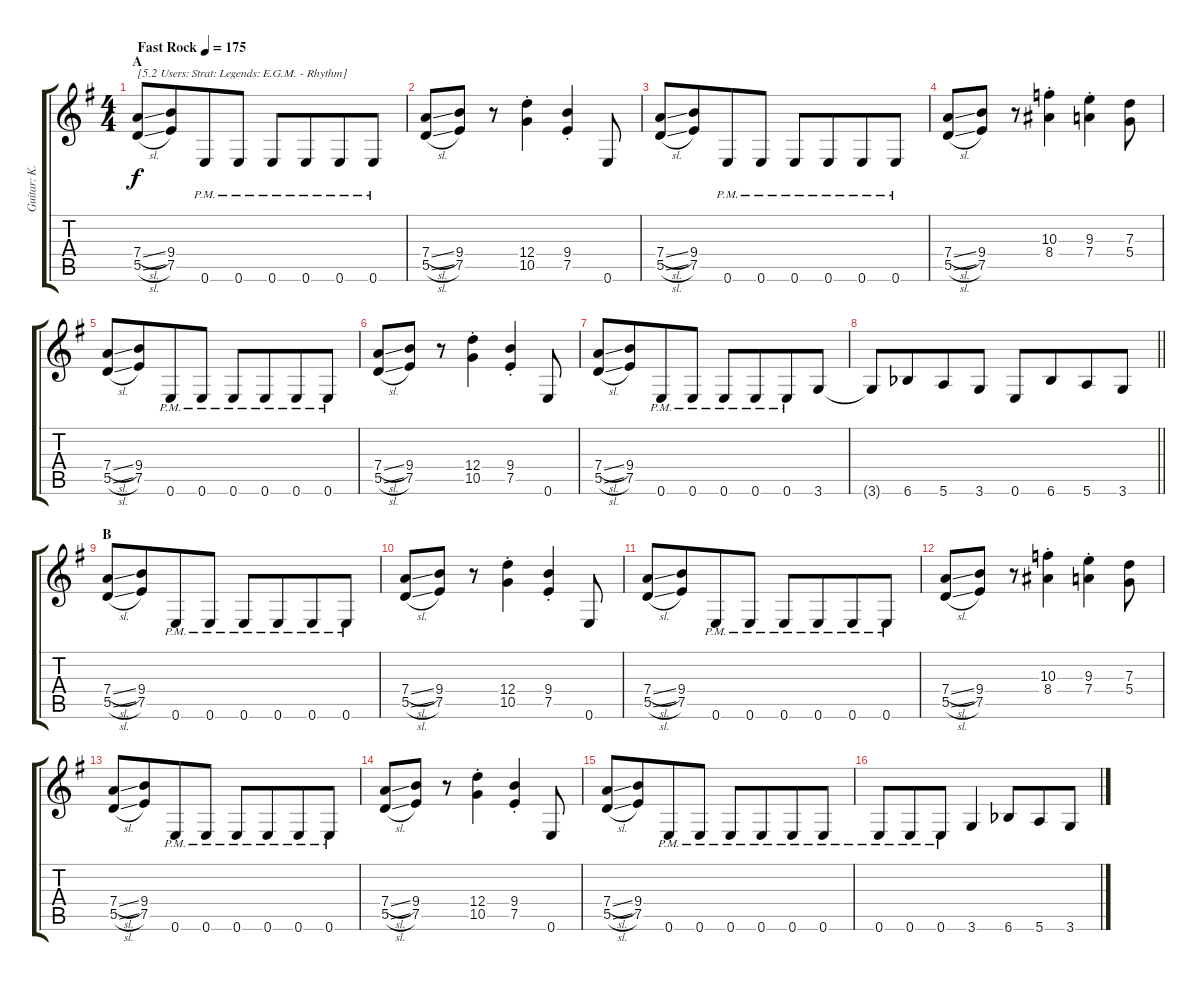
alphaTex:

\track ("Guitar: K.K." "Guitar: K.") {instrument distortionguitar}
\staff {score tabs}
\tuning (E4 B3 G3 D3 A2 E2) {hide}
\ts (4 4)
\section ("" "A")
\tempo (175 "Fast Rock")
\clef g2
\ks g
(7.4{sl} 5.5{sl}).8{txt "[5.2 Users: Strat: Legends: E.G.M. - Rhythm]" dy f instrument distortionguitar} (9.4 7.5).8{beam merge} 0.6{pm}.8 0.6{pm}.8{beam split} 0.6{pm}.8{beam merge} 0.6{pm}.8{beam merge} 0.6{pm}.8 0.6{pm}.8 |
(7.4{sl} 5.5{sl}).8 (9.4 7.5).8 r.8 (12.4{st} 10.5{st}).4 (9.4{st} 7.5{st}).4 0.6.8 |
(7.4{sl} 5.5{sl}).8 (9.4 7.5).8{beam merge} 0.6{pm}.8 0.6{pm}.8{beam split} 0.6{pm}.8{beam merge} 0.6{pm}.8{beam merge} 0.6{pm}.8 0.6{pm}.8 |
(7.4{sl} 5.5{sl}).8 (9.4 7.5).8 r.8 (10.3{st} 8.4{st}).4 (9.3{st} 7.4{st}).4 (7.3 5.4).8 |
(7.4{sl} 5.5{sl}).8 (9.4 7.5).8{beam merge} 0.6{pm}.8 0.6{pm}.8{beam split} 0.6{pm}.8{beam merge} 0.6{pm}.8{beam merge} 0.6{pm}.8 0.6{pm}.8 |
(7.4{sl} 5.5{sl}).8 (9.4 7.5).8 r.8 (12.4{st} 10.5{st}).4 (9.4{st} 7.5{st}).4 0.6.8 |
(7.4{sl} 5.5{sl}).8 (9.4 7.5).8{beam merge} 0.6{pm}.8 0.6{pm}.8{beam split} 0.6{pm}.8{beam merge} 0.6{pm}.8{beam merge} 0.6{pm}.8 3.6.8 |
\barLineRight lightlight
3.6{t}.8 6.6{acc b}.8{beam merge} 5.6.8 3.6.8 0.6.8 6.6{acc b}.8{beam merge} 5.6.8 3.6.8 |
\section ("" "B")
(7.4{sl} 5.5{sl}).8 (9.4 7.5).8{beam merge} 0.6{pm}.8 0.6{pm}.8{beam split} 0.6{pm}.8{beam merge} 0.6{pm}.8{beam merge} 0.6{pm}.8 0.6{pm}.8 |
(7.4{sl} 5.5{sl}).8 (9.4 7.5).8 r.8 (12.4{st} 10.5{st}).4 (9.4{st} 7.5{st}).4 0.6.8 |
(7.4{sl} 5.5{sl}).8 (9.4 7.5).8{beam merge} 0.6{pm}.8 0.6{pm}.8{beam split} 0.6{pm}.8{beam merge} 0.6{pm}.8{beam merge} 0.6{pm}.8 0.6{pm}.8 |
(7.4{sl} 5.5{sl}).8 (9.4 7.5).8 r.8 (10.3{st} 8.4{st}).4 (9.3{st} 7.4{st}).4 (7.3 5.4).8 |
(7.4{sl} 5.5{sl}).8 (9.4 7.5).8{beam merge} 0.6{pm}.8 0.6{pm}.8{beam split} 0.6{pm}.8{beam merge} 0.6{pm}.8{beam merge} 0.6{pm}.8 0.6{pm}.8 |
(7.4{sl} 5.5{sl}).8 (9.4 7.5).8 r.8 (12.4{st} 10.5{st}).4 (9.4{st} 7.5{st}).4 0.6.8 |
(7.4{sl} 5.5{sl}).8 (9.4 7.5).8{beam merge} 0.6{pm}.8 0.6{pm}.8{beam split} 0.6{pm}.8{beam merge} 0.6{pm}.8{beam merge} 0.6{pm}.8 0.6{pm}.8 |
0.6{pm}.8 0.6{pm}.8{beam merge} 0.6{pm}.8 3.6.4 6.6{acc b}.8{beam merge} 5.6.8 3.6.8
